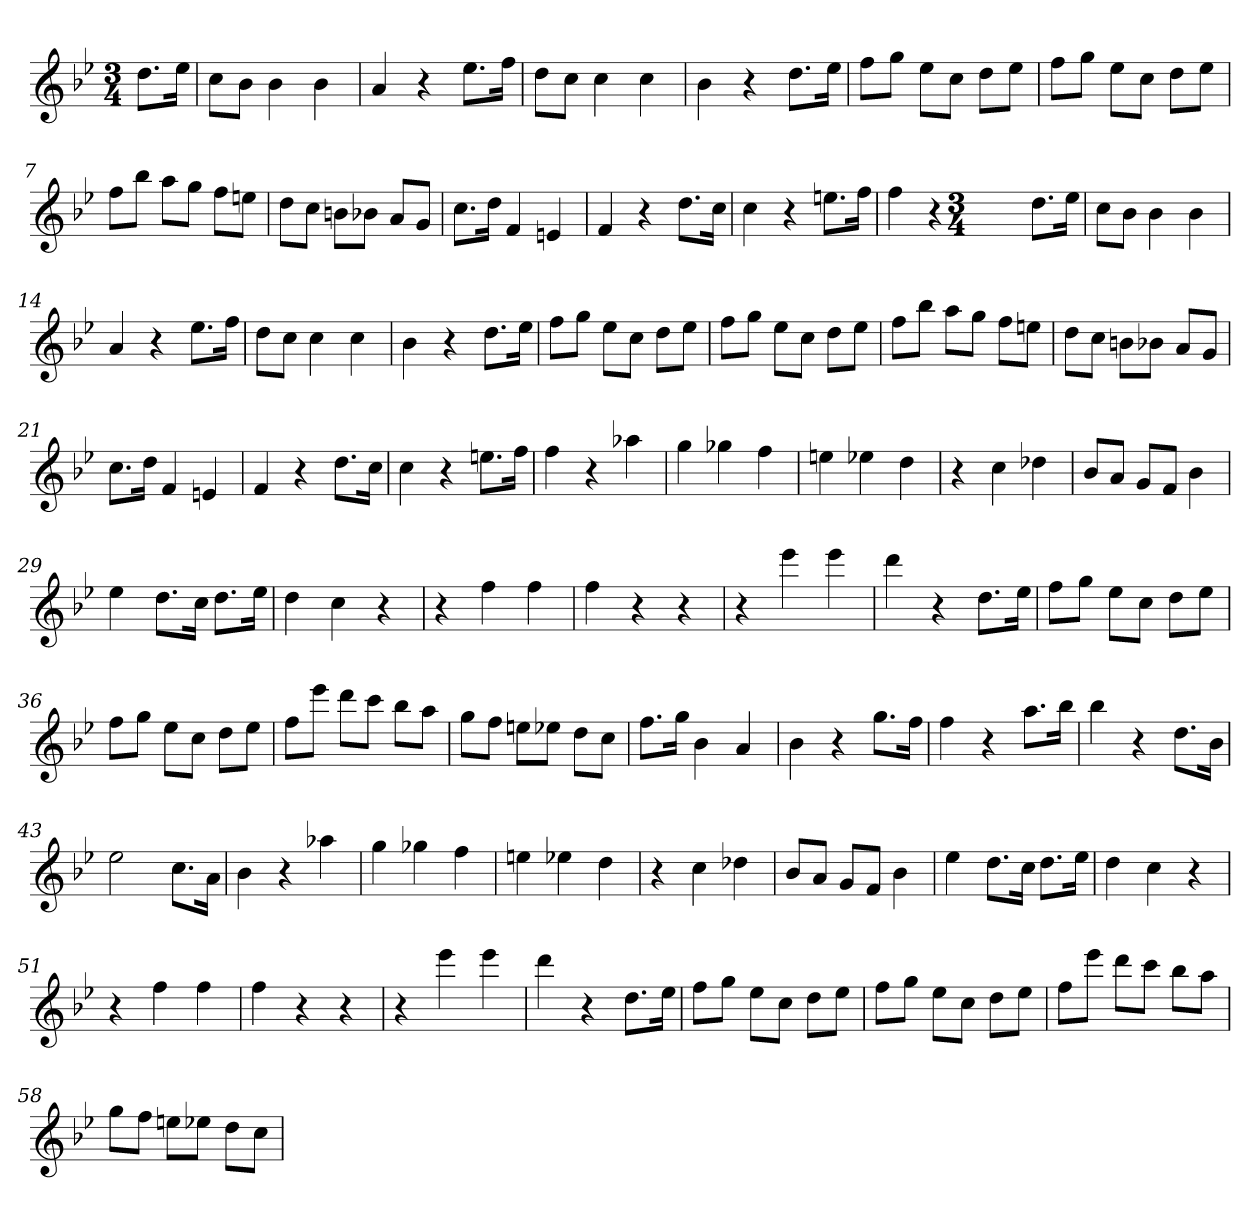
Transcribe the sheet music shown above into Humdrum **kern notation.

**kern
*part1
*staff1
*clefG2
*k[b-e-]
*B-:
*M3/4
*MM120
=
8.dd\L
16ee-\Jk
=1
8cc\L
8b-\J
4b-
4b-
=2
4a
4r
8.ee-\L
16ff\Jk
=3
8dd\L
8cc\J
4cc
4cc
=4
4b-
4r
8.dd\L
16ee-\Jk
=5
8ff\L
8gg\J
8ee-\L
8cc\J
8dd\L
8ee-\J
=6
8ff\L
8gg\J
8ee-\L
8cc\J
8dd\L
8ee-\J
=7
8ff\L
8bb-\J
8aa\L
8gg\J
8ff\L
8een\J
=8
8dd\L
8cc\J
8bn\L
8b-X\J
8a/L
8g/J
=9
8.cc\L
16dd\Jk
4f
4en
=10
4f
4r
8.dd\L
16cc\Jk
=11
4cc
4r
8.een\L
16ff\Jk
=12
4ff
4r
*M3/4
8.dd\L
16ee-\Jk
=13
8cc\L
8b-\J
4b-
4b-
=14
4a
4r
8.ee-\L
16ff\Jk
=15
8dd\L
8cc\J
4cc
4cc
=16
4b-
4r
8.dd\L
16ee-\Jk
=17
8ff\L
8gg\J
8ee-\L
8cc\J
8dd\L
8ee-\J
=18
8ff\L
8gg\J
8ee-\L
8cc\J
8dd\L
8ee-\J
=19
8ff\L
8bb-\J
8aa\L
8gg\J
8ff\L
8een\J
=20
8dd\L
8cc\J
8bn\L
8b-X\J
8a/L
8g/J
=21
8.cc\L
16dd\Jk
4f
4en
=22
4f
4r
8.dd\L
16cc\Jk
=23
4cc
4r
8.een\L
16ff\Jk
=24
4ff
4r
4aa-X:
=25
4gg:
4gg-X:
4ff:
=26
4een:
4ee-X:
4dd:
=27
4r
4cc
4dd-X
=28
8b-/L
8a/J
8g/L
8f/J
4b-
=29
4ee-
8.dd\L
16cc\Jk
8.dd\L
16ee-\Jk
=30
4dd
4cc
4r
=31
4r
4ff
4ff
=32
4ff
4r
4r
=33
4r
4eee-
4eee-
=34
4ddd
4r
8.dd\L
16ee-\Jk
=35
8ff\L
8gg\J
8ee-\L
8cc\J
8dd\L
8ee-\J
=36
8ff\L
8gg\J
8ee-\L
8cc\J
8dd\L
8ee-\J
=37
8ff\L
8eee-\J
8ddd\L
8ccc\J
8bb-\L
8aa\J
=38
8gg\L
8ff\J
8een\L
8ee-X\J
8dd\L
8cc\J
=39
8.ff\L
16gg\Jk
4b-
4a
=40
4b-
4r
8.gg\L
16ff\Jk
=41
4ff
4r
8.aa\L
16bb-\Jk
=42
4bb-
4r
8.dd\L
16b-\Jk
=43
2ee-
8.cc\L
16a\Jk
=44
4b-
4r
4aa-X:
=45
4gg:
4gg-X:
4ff:
=46
4een:
4ee-X:
4dd:
=47
4r
4cc
4dd-X
=48
8b-/L
8a/J
8g/L
8f/J
4b-
=49
4ee-
8.dd\L
16cc\Jk
8.dd\L
16ee-\Jk
=50
4dd
4cc
4r
=51
4r
4ff
4ff
=52
4ff
4r
4r
=53
4r
4eee-
4eee-
=54
4ddd
4r
8.dd\L
16ee-\Jk
=55
8ff\L
8gg\J
8ee-\L
8cc\J
8dd\L
8ee-\J
=56
8ff\L
8gg\J
8ee-\L
8cc\J
8dd\L
8ee-\J
=57
8ff\L
8eee-\J
8ddd\L
8ccc\J
8bb-\L
8aa\J
=58
8gg\L
8ff\J
8een\L
8ee-X\J
8dd\L
8cc\J
=
*-
